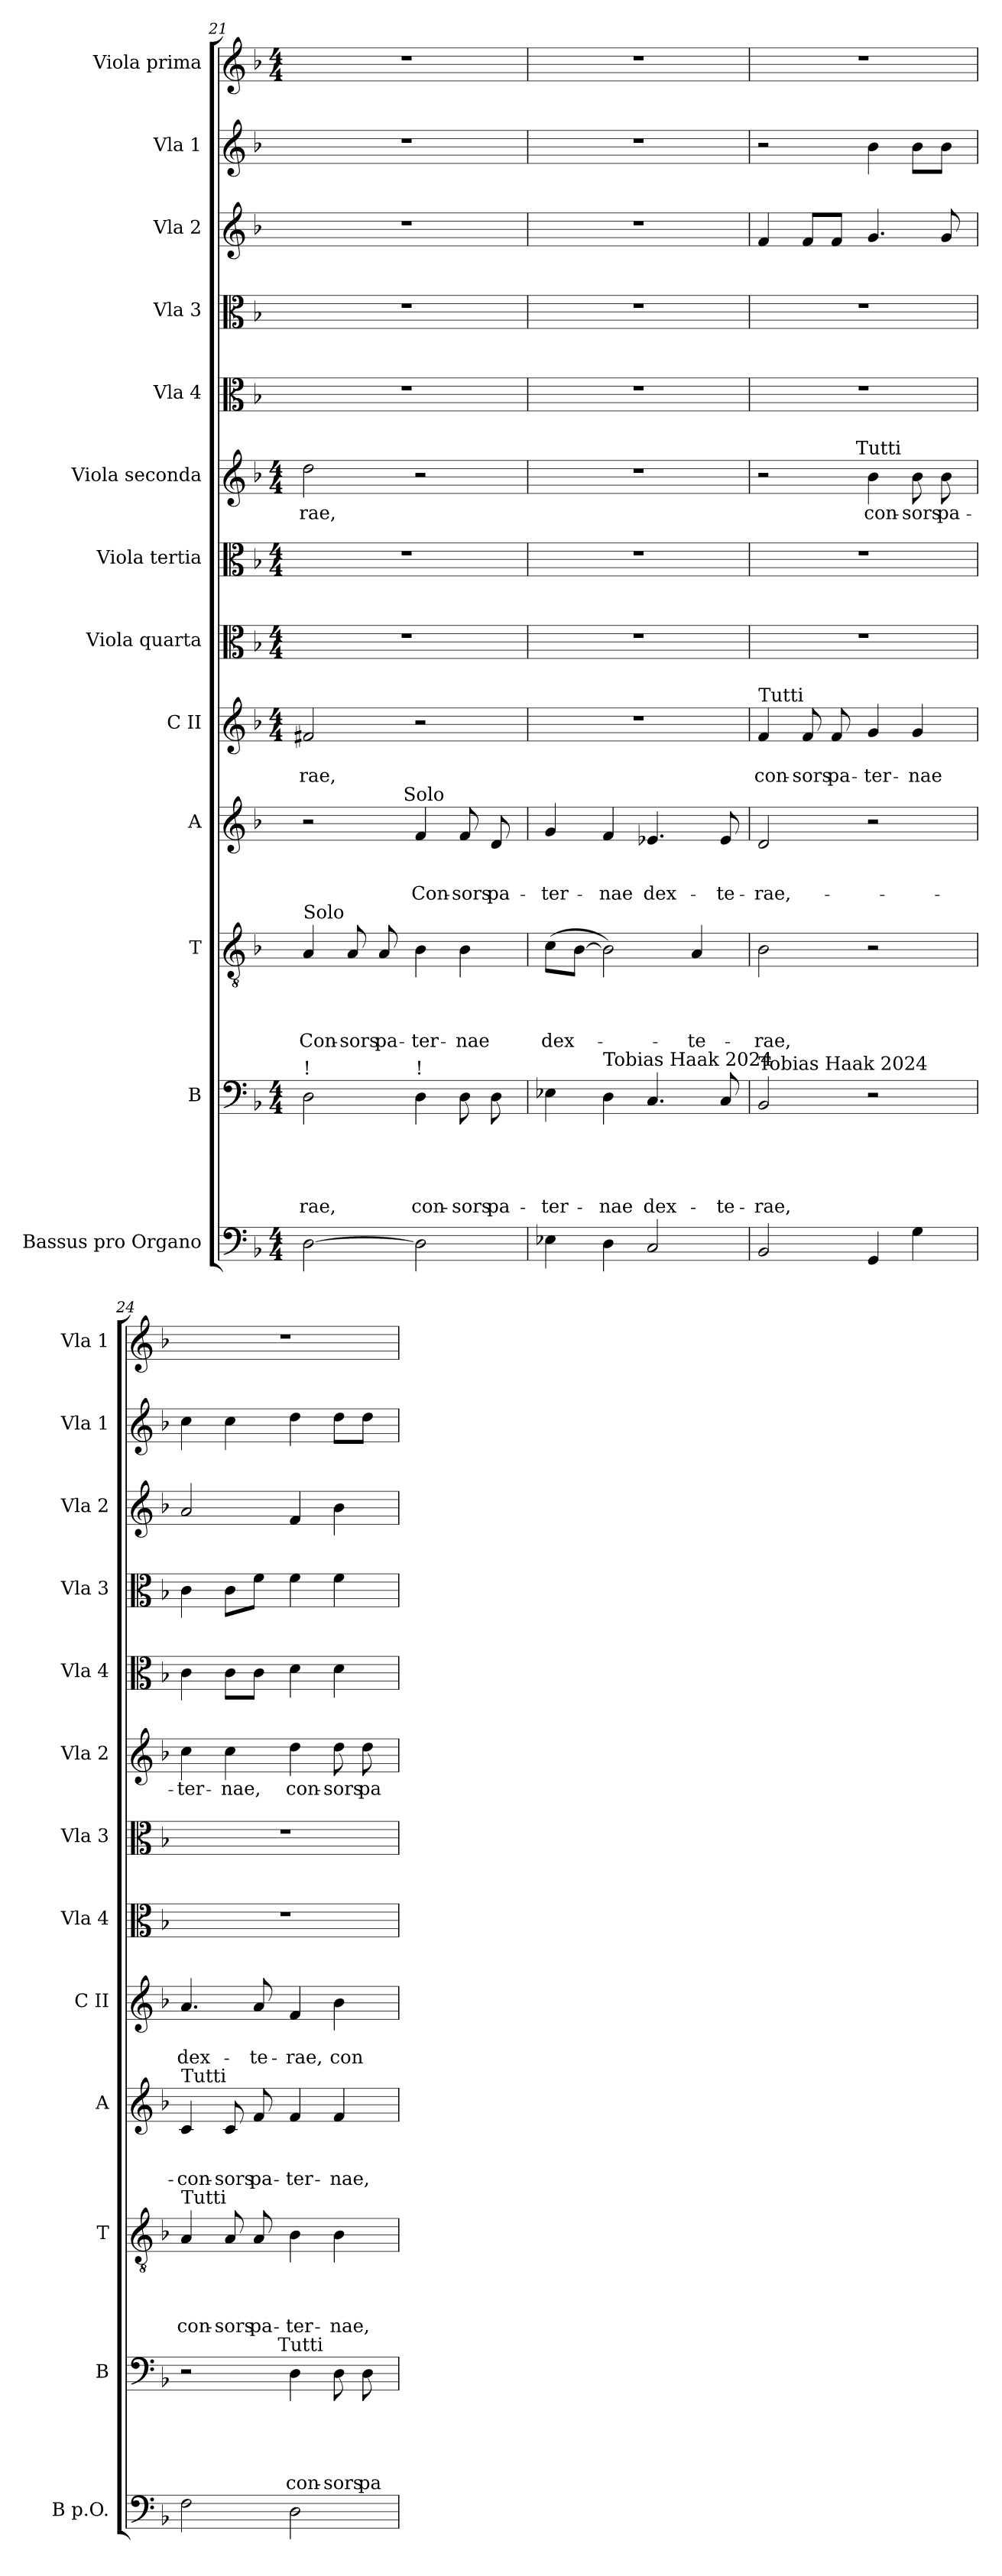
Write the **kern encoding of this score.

**kern	**kern	**text	**text	**text	**text	**text	**kern	**text	**text	**text	**text	**kern	**text	**text	**text	**kern	**text	**text	**kern	**kern	**kern	**text	**kern	**kern	**kern	**kern	**kern
*part13	*part12	*part12	*part12	*part12	*part12	*part12	*part11	*part11	*part11	*part11	*part11	*part10	*part10	*part10	*part10	*part9	*part9	*part9	*part8	*part7	*part6	*part6	*part5	*part4	*part3	*part2	*part1
*staff13	*staff12	*staff12	*staff12	*staff12	*staff12	*staff12	*staff11	*staff11	*staff11	*staff11	*staff11	*staff10	*staff10	*staff10	*staff10	*staff9	*staff9	*staff9	*staff8	*staff7	*staff6	*staff6	*staff5	*staff4	*staff3	*staff2	*staff1
*I"Bassus pro Organo	*I"B	*	*	*	*	*	*I"T	*	*	*	*	*I"A	*	*	*	*I"C II	*	*	*I"Viola quarta	*I"Viola tertia	*I"Viola seconda	*	*I"Vla 4	*I"Vla 3	*I"Vla 2	*I"Vla 1	*I"Viola prima
*I'B p.O.	*I'B	*	*	*	*	*	*I'T	*	*	*	*	*I'A	*	*	*	*I'C II	*	*	*I'Vla 4	*I'Vla 3	*I'Vla 2	*	*I'Vla 4	*I'Vla 3	*I'Vla 2	*I'Vla 1	*I'Vla 1
*clefF4	*clefF4	*	*	*	*	*	*clefGv2	*	*	*	*	*clefG2	*	*	*	*clefG2	*	*	*clefC3	*clefC3	*clefG2	*	*clefC3	*clefC3	*clefG2	*clefG2	*clefG2
*k[b-]	*k[b-]	*	*	*	*	*	*k[b-]	*	*	*	*	*k[b-]	*	*	*	*k[b-]	*	*	*k[b-]	*k[b-]	*k[b-]	*	*k[b-]	*k[b-]	*k[b-]	*k[b-]	*k[b-]
*F:	*F:	*	*	*	*	*	*F:	*	*	*	*	*F:	*	*	*	*F:	*	*	*F:	*F:	*F:	*	*F:	*F:	*F:	*F:	*F:
*M4/4	*M4/4	*	*	*	*	*	*	*	*	*	*	*	*	*	*	*M4/4	*	*	*M4/4	*M4/4	*M4/4	*	*	*	*	*	*M4/4
=21	=21	=21	=21	=21	=21	=21	=21	=21	=21	=21	=21	=21	=21	=21	=21	=21	=21	=21	=21	=21	=21	=21	=21	=21	=21	=21	=21
!	!	!	!	!	!	!	!LO:TX:a:t=Solo	!	!	!	!	!	!	!	!	!	!	!	!	!	!	!	!	!	!	!	!
!	!LO:TX:a:t=!	!	!	!	!	!	!	!	!	!	!	!	!	!	!	!	!	!	!	!	!	!	!	!	!	!	!
!	!	!	!	!	!	!LO:LY:b	!	!	!	!	!LO:LY:b	!	!	!	!	!	!	!LO:LY:b	!	!	!	!LO:LY:b	!	!	!	!	!
*	*	*	*	*	*	*	*	*	*	*	*	*^	*	*	*	*	*	*	*	*	*	*	*	*	*	*	*
[>2D\	2D\	.	.	.	.	-rae,	4A/	.	.	.	Con-	2r	4...ryy	.	.	.	2f#X/	.	-rae,	1r	1r	2dd\	-rae,	1r	1r	1r	1r	1r
!	!	!	!	!	!	!	!	!	!	!	!LO:LY:b	!	!	!	!	!	!	!	!	!	!	!	!	!	!	!	!	!
.	.	.	.	.	.	.	8A/	.	.	.	-sors	.	.	.	.	.	.	.	.	.	.	.	.	.	.	.	.	.
!	!	!	!	!	!	!	!	!	!	!	!LO:LY:b	!	!	!	!	!	!	!	!	!	!	!	!	!	!	!	!	!
.	.	.	.	.	.	.	8A/	.	.	.	pa-	.	.	.	.	.	.	.	.	.	.	.	.	.	.	.	.	.
!	!	!	!	!	!	!	!	!	!	!	!	!	!LO:TX:a:t=Solo	!	!	!	!	!	!	!	!	!	!	!	!	!	!	!
.	.	.	.	.	.	.	.	.	.	.	.	.	2ryy	.	.	.	.	.	.	.	.	.	.	.	.	.	.	.
!	!LO:TX:a:t=!	!	!	!	!	!	!	!	!	!	!	!	!	!	!	!	!	!	!	!	!	!	!	!	!	!	!	!
!	!	!	!	!	!	!LO:LY:b	!	!	!	!	!LO:LY:b	!	!	!	!	!LO:LY:b	!	!	!	!	!	!	!	!	!	!	!	!
2D>\]	4D\	.	.	.	.	con-	4B-\	.	.	.	-ter-	4f/	.	.	.	Con-	2r	.	.	.	.	2r	.	.	.	.	.	.
!	!	!	!	!	!	!LO:LY:b	!	!	!	!	!LO:LY:b	!	!	!	!	!LO:LY:b	!	!	!	!	!	!	!	!	!	!	!	!
.	8D\	.	.	.	.	-sors	4B-\	.	.	.	-nae	8f/	.	.	.	-sors	.	.	.	.	.	.	.	.	.	.	.	.
!	!	!	!	!	!	!LO:LY:b	!	!	!	!	!	!	!	!	!	!LO:LY:b	!	!	!	!	!	!	!	!	!	!	!	!
.	8D\	.	.	.	.	pa-	.	.	.	.	.	8d/	.	.	.	pa-	.	.	.	.	.	.	.	.	.	.	.	.
.	.	.	.	.	.	.	.	.	.	.	.	.	32ryy	.	.	.	.	.	.	.	.	.	.	.	.	.	.	.
=22	=22	=22	=22	=22	=22	=22	=22	=22	=22	=22	=22	=22	=22	=22	=22	=22	=22	=22	=22	=22	=22	=22	=22	=22	=22	=22	=22	=22
!	!	!	!	!	!	!LO:LY:b	!	!	!	!	!LO:LY:b	!	!	!	!	!LO:LY:b	!	!	!	!	!	!	!	!	!	!	!	!
*	*	*	*	*	*	*	*	*	*	*	*	*v	*v	*	*	*	*	*	*	*	*	*	*	*	*	*	*	*
4E-X>\	4E-X\	.	.	.	.	-ter-	(>8c\L	.	.	.	dex-	4g/	.	.	-ter-	1r	.	.	1r	1r	1r	.	1r	1r	1r	1r	1r
.	.	.	.	.	.	.	[>8B-\J	.	.	.	.	.	.	.	.	.	.	.	.	.	.	.	.	.	.	.	.
!	!LO:TX:a:t=Tobias Haak 2024	!	!	!	!	!	!	!	!	!	!	!	!	!	!	!	!	!	!	!	!	!	!	!	!	!	!
!	!	!	!	!	!	!LO:LY:b	!	!	!	!	!	!	!	!	!LO:LY:b	!	!	!	!	!	!	!	!	!	!	!	!
4D>\	4D\	.	.	.	.	-nae	2B-\])	.	.	.	.	4f/	.	.	-nae	.	.	.	.	.	.	.	.	.	.	.	.
!	!	!	!	!	!	!LO:LY:b	!	!	!	!	!	!	!	!	!LO:LY:b	!	!	!	!	!	!	!	!	!	!	!	!
2C/	4.C/	.	.	.	.	dex-	.	.	.	.	.	4.e-X/	.	.	dex-	.	.	.	.	.	.	.	.	.	.	.	.
!	!	!	!	!	!	!	!	!	!	!	!LO:LY:b	!	!	!	!	!	!	!	!	!	!	!	!	!	!	!	!
.	.	.	.	.	.	.	4A/	.	.	.	-te-	.	.	.	.	.	.	.	.	.	.	.	.	.	.	.	.
!	!	!	!	!	!	!LO:LY:b	!	!	!	!	!	!	!	!	!LO:LY:b	!	!	!	!	!	!	!	!	!	!	!	!
.	8C/	.	.	.	.	-te-	.	.	.	.	.	8e-/	.	.	-te-	.	.	.	.	.	.	.	.	.	.	.	.
!!LO:PB:g=z
=23	=23	=23	=23	=23	=23	=23	=23	=23	=23	=23	=23	=23	=23	=23	=23	=23	=23	=23	=23	=23	=23	=23	=23	=23	=23	=23	=23
!	!	!	!	!	!	!	!	!	!	!	!	!	!	!	!	!LO:TX:a:t=Tutti	!	!	!	!	!	!	!	!	!	!	!
!	!LO:TX:a:t=Tobias Haak 2024	!	!	!	!	!	!	!	!	!	!	!	!	!	!	!	!	!	!	!	!	!	!	!	!	!	!
!	!	!	!	!	!	!LO:LY:b	!	!	!	!	!LO:LY:b	!	!	!	!LO:LY:b	!	!	!LO:LY:b	!	!	!	!	!	!	!	!	!
*	*	*	*	*	*	*	*	*	*	*	*	*	*	*	*	*	*	*	*	*	*^	*	*	*	*	*	*
2BB-/	2BB-/	.	.	.	.	-rae,	2B-\	.	.	.	-rae,	2d/	.	.	-rae,-	4f/	.	con-	1r	1r	2r	4...ryy	.	1r	1r	4f/	2r	1r
!	!	!	!	!	!	!	!	!	!	!	!	!	!	!	!	!	!	!LO:LY:b	!	!	!	!	!	!	!	!	!	!
.	.	.	.	.	.	.	.	.	.	.	.	.	.	.	.	8f/	.	-sors	.	.	.	.	.	.	.	8f/L	.	.
!	!	!	!	!	!	!	!	!	!	!	!	!	!	!	!	!	!	!LO:LY:b	!	!	!	!	!	!	!	!	!	!
.	.	.	.	.	.	.	.	.	.	.	.	.	.	.	.	8f/	.	pa-	.	.	.	.	.	.	.	8f/J	.	.
!	!	!	!	!	!	!	!	!	!	!	!	!	!	!	!	!	!	!	!	!	!	!LO:TX:a:t=Tutti	!	!	!	!	!	!
.	.	.	.	.	.	.	.	.	.	.	.	.	.	.	.	.	.	.	.	.	.	2ryy	.	.	.	.	.	.
!	!	!	!	!	!	!	!	!	!	!	!	!	!	!	!	!	!	!LO:LY:b	!	!	!	!	!LO:LY:b	!	!	!	!	!
4GG/	2r	.	.	.	.	.	2r	.	.	.	.	2r	.	.	.	4g/	.	-ter-	.	.	4b-\	.	con-	.	.	4.g/	4b-\	.
!	!	!	!	!	!	!	!	!	!	!	!	!	!	!	!	!	!	!LO:LY:b	!	!	!	!	!LO:LY:b	!	!	!	!	!
4G\	.	.	.	.	.	.	.	.	.	.	.	.	.	.	.	4g/	.	-nae	.	.	8b-\	.	-sors	.	.	.	8b-\L	.
!	!	!	!	!	!	!	!	!	!	!	!	!	!	!	!	!	!	!	!	!	!	!	!LO:LY:b	!	!	!	!	!
.	.	.	.	.	.	.	.	.	.	.	.	.	.	.	.	.	.	.	.	.	8b-\	.	pa-	.	.	8g/	8b-\J	.
.	.	.	.	.	.	.	.	.	.	.	.	.	.	.	.	.	.	.	.	.	.	32ryy	.	.	.	.	.	.
=24	=24	=24	=24	=24	=24	=24	=24	=24	=24	=24	=24	=24	=24	=24	=24	=24	=24	=24	=24	=24	=24	=24	=24	=24	=24	=24	=24	=24
!	!	!	!	!	!	!	!	!	!	!	!	!LO:TX:a:t=Tutti	!	!	!	!	!	!	!	!	!	!	!	!	!	!	!	!
!	!	!	!	!	!	!	!LO:TX:a:t=Tutti	!	!	!	!	!	!	!	!	!	!	!	!	!	!	!	!	!	!	!	!	!
!	!	!	!	!	!	!	!	!	!	!	!LO:LY:b	!	!	!	!LO:LY:b	!	!	!LO:LY:b	!	!	!	!	!LO:LY:b	!	!	!	!	!
*	*^	*	*	*	*	*	*	*	*	*	*	*	*	*	*	*	*	*	*	*	*v	*v	*	*	*	*	*	*
2F\	2r	4...ryy	.	.	.	.	.	4A/	.	.	.	con-	4c/	.	.	-con-	4.a/	.	dex-	1r	1r	4cc\	-ter-	4c\	4c\	2a/	4cc\	1r
!	!	!	!	!	!	!	!	!	!	!	!	!LO:LY:b	!	!	!	!LO:LY:b	!	!	!	!	!	!	!LO:LY:b	!	!	!	!	!
.	.	.	.	.	.	.	.	8A/	.	.	.	-sors	8c/	.	.	-sors	.	.	.	.	.	4cc\	-nae,	8c\L	8c\L	.	4cc\	.
!	!	!	!	!	!	!	!	!	!	!	!	!LO:LY:b	!	!	!	!LO:LY:b	!	!	!LO:LY:b	!	!	!	!	!	!	!	!	!
.	.	.	.	.	.	.	.	8A/	.	.	.	pa-	8f/	.	.	pa-	8a/	.	-te-	.	.	.	.	8c\J	8f\J	.	.	.
!	!	!LO:TX:a:t=Tutti	!	!	!	!	!	!	!	!	!	!	!	!	!	!	!	!	!	!	!	!	!	!	!	!	!	!
.	.	2ryy	.	.	.	.	.	.	.	.	.	.	.	.	.	.	.	.	.	.	.	.	.	.	.	.	.	.
!	!	!	!	!	!	!	!LO:LY:b	!	!	!	!	!LO:LY:b:rj	!	!	!	!LO:LY:b:rj	!	!	!LO:LY:b	!	!	!	!LO:LY:b	!	!	!	!	!
2D\	4D\	.	.	.	.	.	con-	4B-\	.	.	.	-ter-	4f/	.	.	-ter-	4f/	.	-rae,	.	.	4dd\	con-	4d\	4f\	4f/	4dd\	.
!	!	!	!	!	!	!	!LO:LY:b	!	!	!	!	!LO:LY:b	!	!	!	!LO:LY:b	!	!	!LO:LY:b	!	!	!	!LO:LY:b	!	!	!	!	!
.	8D\	.	.	.	.	.	-sors	4B-\	.	.	.	-nae,	4f/	.	.	-nae,	4b-\	.	con-	.	.	8dd\	-sors	4d\	4f\	4b-\	8dd\L	.
!	!	!	!	!	!	!	!LO:LY:b	!	!	!	!	!	!	!	!	!	!	!	!	!	!	!	!LO:LY:b	!	!	!	!	!
.	8D\	.	.	.	.	.	pa-	.	.	.	.	.	.	.	.	.	.	.	.	.	.	8dd\	pa-	.	.	.	8dd\J	.
.	.	32ryy	.	.	.	.	.	.	.	.	.	.	.	.	.	.	.	.	.	.	.	.	.	.	.	.	.	.
*	*v	*v	*	*	*	*	*	*	*	*	*	*	*	*	*	*	*	*	*	*	*	*	*	*	*	*	*	*
=	=	=	=	=	=	=	=	=	=	=	=	=	=	=	=	=	=	=	=	=	=	=	=	=	=	=	=
*-	*-	*-	*-	*-	*-	*-	*-	*-	*-	*-	*-	*-	*-	*-	*-	*-	*-	*-	*-	*-	*-	*-	*-	*-	*-	*-	*-
